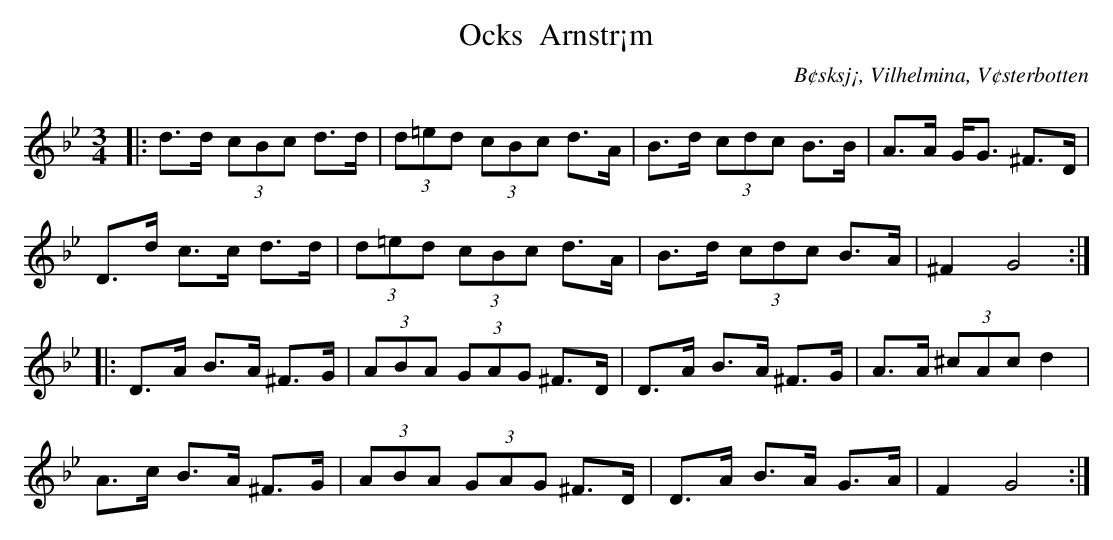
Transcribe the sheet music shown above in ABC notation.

X:1
T: Ocks  Arnstr¡m
O:B¢sksj¡, Vilhelmina, V¢sterbotten
M:3/4
L:1/8
K:Gm
|: d>d (3cBc d>d | (3d=ed (3cBc d>A | B>d (3cdc B>B | A>A G<G ^F>D |
 D>d c>c d>d | (3d=ed (3cBc d>A | B>d (3cdc B>A | ^F2 G4 :|
|: D>A B>A ^F>G | (3ABA (3GAG ^F>D | D>A B>A ^F>G | A>A (3^cAc d2 |
 A>c B>A ^F>G | (3ABA (3GAG ^F>D | D>A B>A G>A | F2 G4 :|
